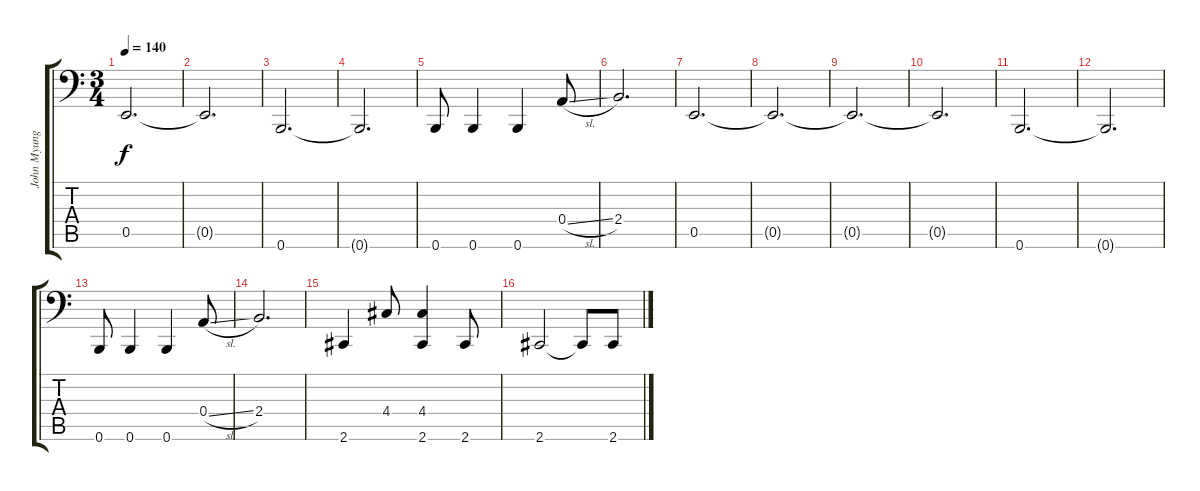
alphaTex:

\track ("John Myung" "John Myung") {instrument electricbassfinger}
\staff {score tabs}
\tuning (C3 G2 D2 A1 E1 B0) {hide}
\ts (3 4)
\tempo 140
\clef f4
\ks c
0.5{t}.2{d dy f} |
0.5{t}.2{d} |
0.6.2{d} |
0.6{t}.2{d} |
0.6.8 0.6.4 0.6.4 0.4{sl}.8 |
2.4.2{d} |
0.5.2{d} |
0.5{t}.2{d} |
0.5{t}.2{d} |
0.5{t}.2{d} |
0.6.2{d} |
0.6{t}.2{d} |
0.6.8 0.6.4 0.6.4 0.4{sl}.8 |
2.4.2{d} |
2.6.4 4.4.8 (4.4 2.6).4 2.6.8 |
2.6.2 2.6{t}.8 2.6.8
